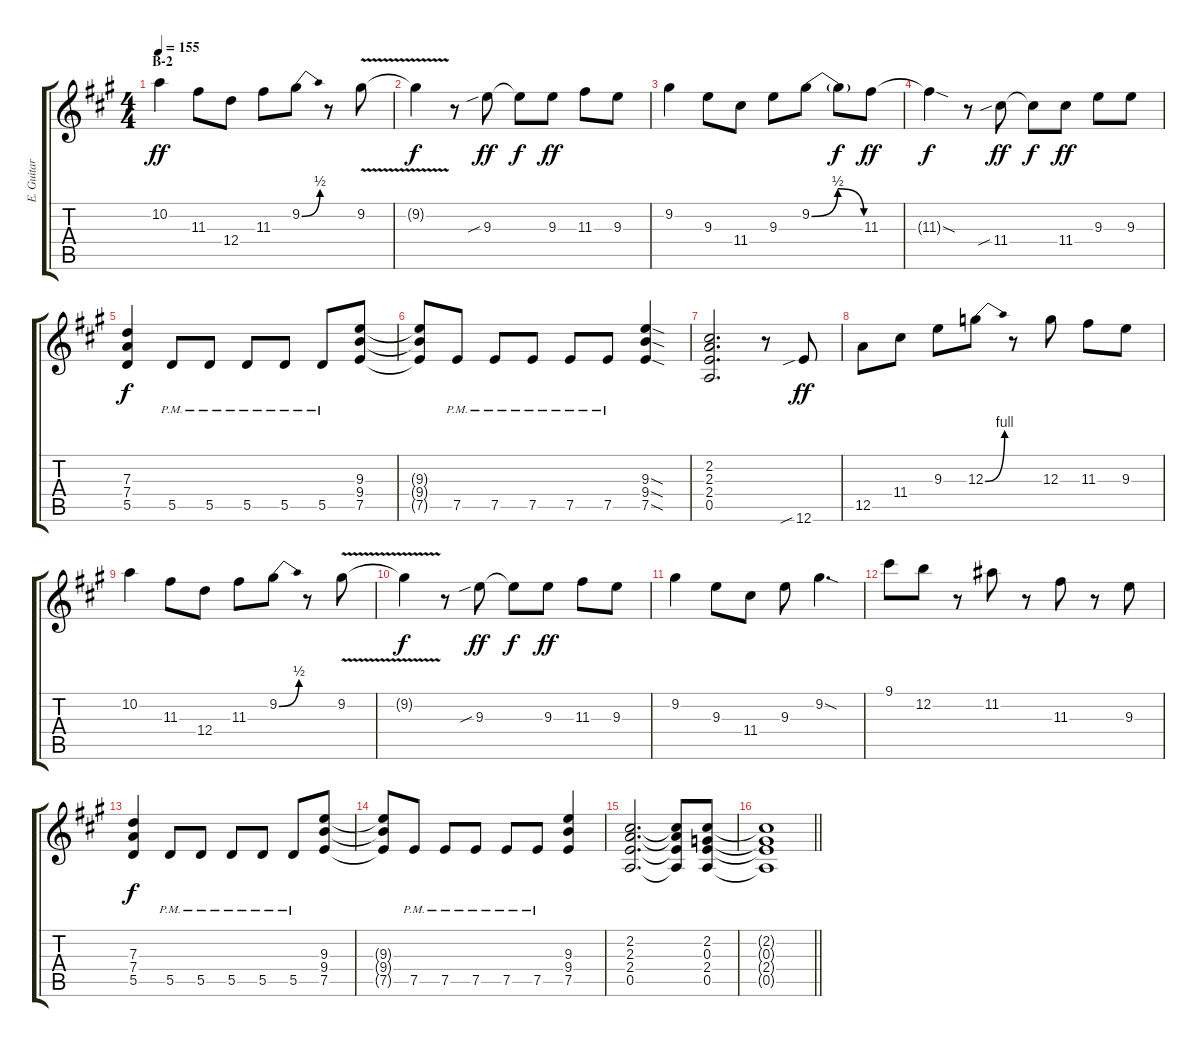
\track ("E. Guitar II" "E. Guitar ") {instrument overdrivenguitar}
\staff {score tabs}
\tuning (E4 B3 G3 D3 A2 E2) {hide}
\ts (4 4)
\section ("" "B-2")
\tempo 155
\clef g2
\ks a
10.2.4{dy ff} 11.3.8 12.4.8 11.3.8 9.2{be (bend 0 0 60 2)}.8 r.8 9.2{v}.8 |
9.2{t}.4{dy f} r.8 9.3{sib}.8{dy ff} 9.3{t}.8{dy f} 9.3.8{dy ff} 11.3.8 9.3.8 |
9.2.4 9.3.8 11.4.8 9.3.8 9.2{be (bendrelease 0 0 30 2 30 2 60 0)}.8 9.2{t}.8{dy f} 11.3.8{dy ff} |
11.3{sod t}.4{dy f} r.8 11.4{sib}.8{dy ff} 11.4{t}.8{dy f} 11.4.8{dy ff} 9.3.8 9.3.8 |
(7.3 7.4 5.5).4{dy f} 5.5{pm}.8 5.5{pm}.8 5.5{pm}.8 5.5{pm}.8 5.5{pm}.8 (9.3 9.4 7.5).8 |
(9.3{t} 9.4{t} 7.5{t}).8 7.5{pm}.8 7.5{pm}.8 7.5{pm}.8 7.5{pm}.8 7.5{pm}.8 (9.3{sod} 9.4{sod} 7.5{sod}).4 |
(2.2 2.3 2.4 0.5).2{d} r.8 12.6{sib}.8{dy ff} |
12.5.8 11.4.8 9.3.8 12.3{be (bend 0 0 60 4)}.8 r.8 12.3.8 11.3.8 9.3.8 |
10.2.4 11.3.8 12.4.8 11.3.8 9.2{be (bend 0 0 60 2)}.8 r.8 9.2{v}.8 |
9.2{t}.4{dy f} r.8 9.3{sib}.8{dy ff} 9.3{t}.8{dy f} 9.3.8{dy ff} 11.3.8 9.3.8 |
9.2.4 9.3.8 11.4.8 9.3.8 9.2{sod}.4{d} |
9.1.8 12.2.8 r.8 11.2.8 r.8 11.3.8 r.8 9.3.8 |
(7.3 7.4 5.5).4{dy f} 5.5{pm}.8 5.5{pm}.8 5.5{pm}.8 5.5{pm}.8 5.5{pm}.8 (9.3 9.4 7.5).8 |
(9.3{t} 9.4{t} 7.5{t}).8 7.5{pm}.8 7.5{pm}.8 7.5{pm}.8 7.5{pm}.8 7.5{pm}.8 (9.3 9.4 7.5).4 |
(2.2 2.3 2.4 0.5).2{d} (2.2{t} 2.3{t} 2.4{t} 0.5{t}).8 (2.2 0.3 2.4 0.5).8 |
\barLineRight lightlight
(2.2{t} 0.3{t} 2.4{t} 0.5{t}).1
